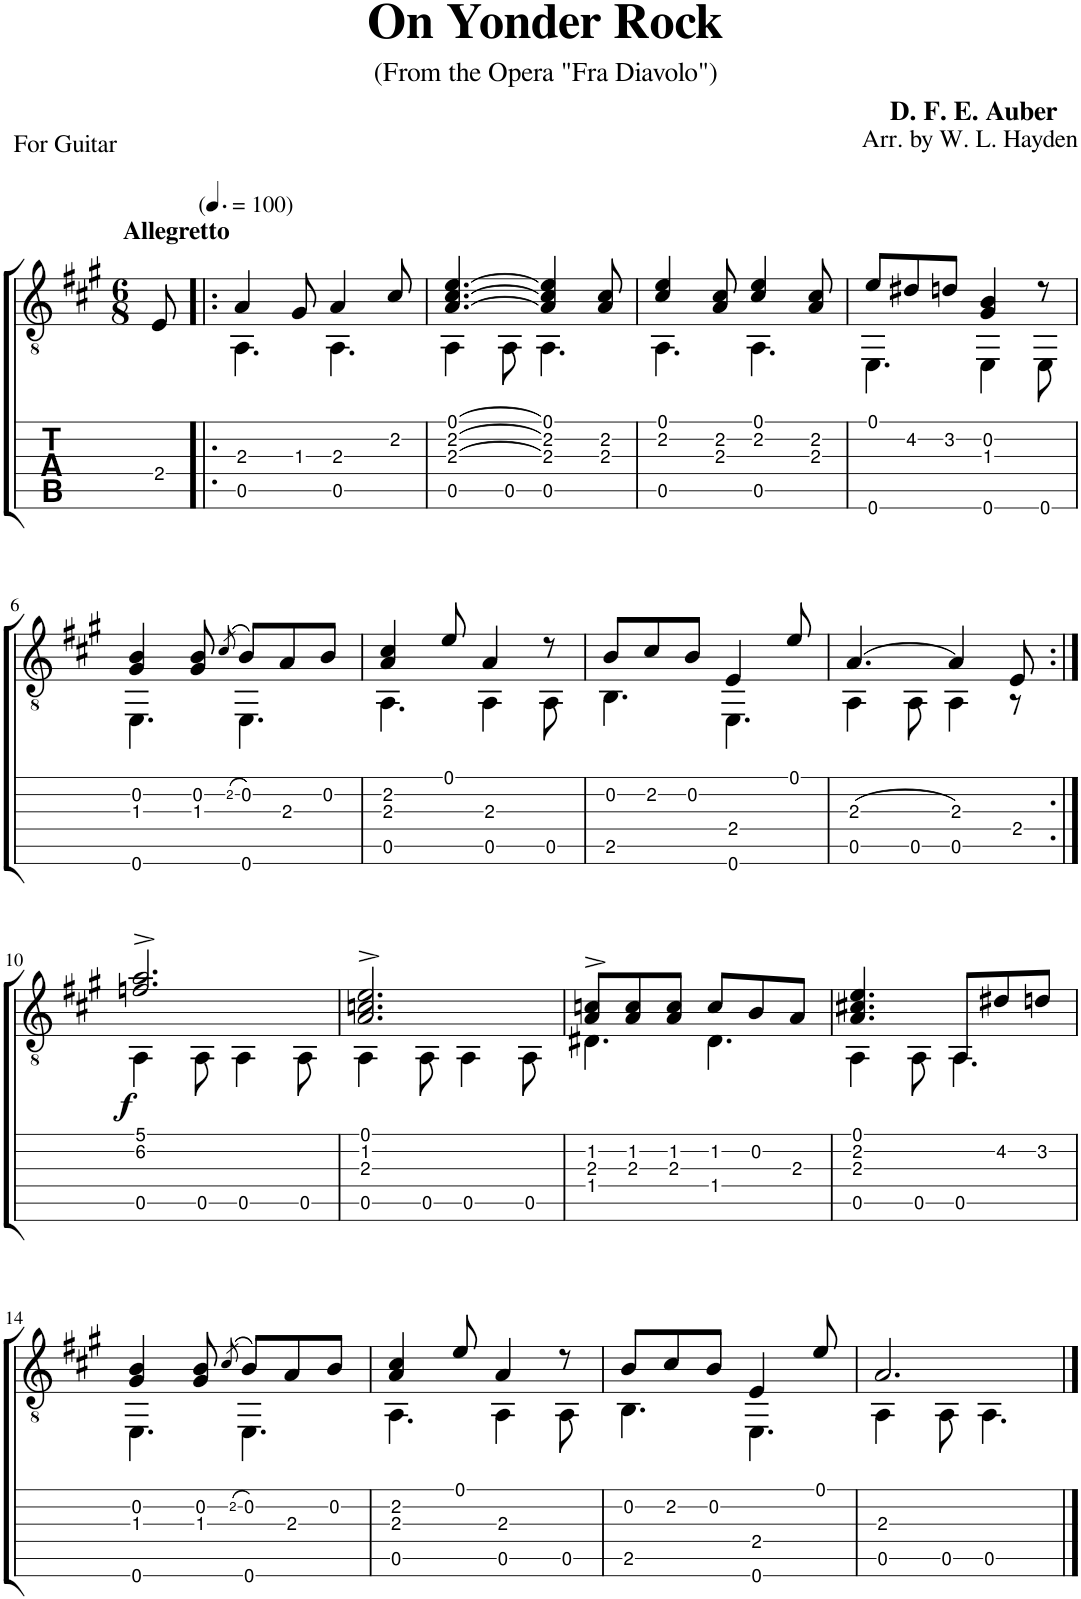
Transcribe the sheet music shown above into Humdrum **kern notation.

**kern	**kern	**dynam
*part1	*part1	*part1
*staff2	*staff1	*staff1/2
*I"Gtr	*	*
*stria6	*	*
*	*clefGv2	*
*k[f#c#g#]	*k[f#c#g#]	*
*M6/8	*M6/8	*
*MM150	*MM150	*
=1	=1	=1
!	!LO:TX:a:B:t=Allegretto	!
8E	8E/	.
=2!|:	=2!|:	=2!|:
*^	*^	*
4A	4.AA	4A/	4.AA\	.
8G#	.	8G#/	.	.
4A	4.AA	4A/	4.AA\	.
8c#	.	8c#/	.	.
=3	=3	=3	=3	=3
[4.A [4.c# [4.e	4AA	[4.A/ [4.c#/ [4.e/	4AA\	.
.	8AA	.	8AA\	.
4A] 4c#] 4e]	4.AA	4A/] 4c#/] 4e/]	4.AA\	.
8A 8c#	.	8A/ 8c#/	.	.
=4	=4	=4	=4	=4
4c# 4e	4.AA	4c#/ 4e/	4.AA\	.
8A 8c#	.	8A/ 8c#/	.	.
4c# 4e	4.AA	4c#/ 4e/	4.AA\	.
8A 8c#	.	8A/ 8c#/	.	.
=5	=5	=5	=5	=5
8eL	4.EE	8e/L	4.EE\	.
8d#	.	8d#X/	.	.
8dJ	.	8dn/J	.	.
4G# 4B	4EE	4G#/ 4B/	4EE\	.
8ryy	8EE	8r	8EE\	.
!!LO:LB:g=z	!!
=6	=6	=6	=6	=6
4G# 4B	4.EE	4G#/ 4B/	4.EE\	.
8G# 8B	.	8G#/ 8B/	.	.
qc#	.	(8qc#/	.	.
8BL	4.EE	8B/L)	4.EE\	.
8A	.	8A/	.	.
8BJ	.	8B/J	.	.
=7	=7	=7	=7	=7
4A 4c#	4.AA	4A/ 4c#/	4.AA\	.
8e	.	8e/	.	.
4A	4AA	4A/	4AA\	.
8ryy	8AA	8r	8AA\	.
=8	=8	=8	=8	=8
8BL	4.BB	8B/L	4.BB\	.
8c#	.	8c#/	.	.
8BJ	.	8B/J	.	.
4E	4.EE	4E/	4.EE\	.
8e	.	8e/	.	.
=9	=9	=9	=9	=9
[4.A	4AA	[4.A/	4AA\	.
.	8AA	.	8AA\	.
4A]	4AA	4A/]	4AA\	.
8E	8ryy	8E/	8r	.
!!LO:LB:g=z	!!
=10:|!	=10:|!	=10:|!	=10:|!	=10:|!
!	!	!	!	!LO:DY:b
2.f 2.a	4AA	2.fn/^ 2.a/^	4AA\	f
.	8AA	.	8AA\	.
.	4AA	.	4AA\	.
.	8AA	.	8AA\	.
=11	=11	=11	=11	=11
2.A 2.c 2.e	4AA	2.A/^ 2.cn/^ 2.e/^	4AA\	.
.	8AA	.	8AA\	.
.	4AA	.	4AA\	.
.	8AA	.	8AA\	.
=12	=12	=12	=12	=12
8A\ 8c\L	4.D#	8A/^ 8cn/^L	4.D#X\	.
8A\ 8c\	.	8A/ 8c/	.	.
8A\ 8c\J	.	8A/ 8c/J	.	.
8cL	4.D#	8c/L	4.D#\	.
8B	.	8B/	.	.
8AJ	.	8A/J	.	.
=13	=13	=13	=13	=13
4.A 4.c# 4.e	4AA	4.A/ 4.c#X/ 4.e/	4AA\	.
.	8AA	.	8AA\	.
8AAL	4.AA	8AA/L	4.AA\	.
8d#	.	8d#X/	.	.
8dJ	.	8dn/J	.	.
!!LO:LB:g=z	!!
=14	=14	=14	=14	=14
4G# 4B	4.EE	4G#/ 4B/	4.EE\	.
8G# 8B	.	8G#/ 8B/	.	.
qc#	.	(8qc#/	.	.
8BL	4.EE	8B/L)	4.EE\	.
8A	.	8A/	.	.
8BJ	.	8B/J	.	.
=15	=15	=15	=15	=15
4A 4c#	4.AA	4A/ 4c#/	4.AA\	.
8e	.	8e/	.	.
4A	4AA	4A/	4AA\	.
8ryy	8AA	8r	8AA\	.
=16	=16	=16	=16	=16
8BL	4.BB	8B/L	4.BB\	.
8c#	.	8c#/	.	.
8BJ	.	8B/J	.	.
4E	4.EE	4E/	4.EE\	.
8e	.	8e/	.	.
=17	=17	=17	=17	=17
2.A	4AA	2.A/	4AA\	.
.	8AA	.	8AA\	.
.	4.AA	.	4.AA\	.
*v	*v	*	*	*
*	*v	*v	*
==	==	==
*-	*-	*-
